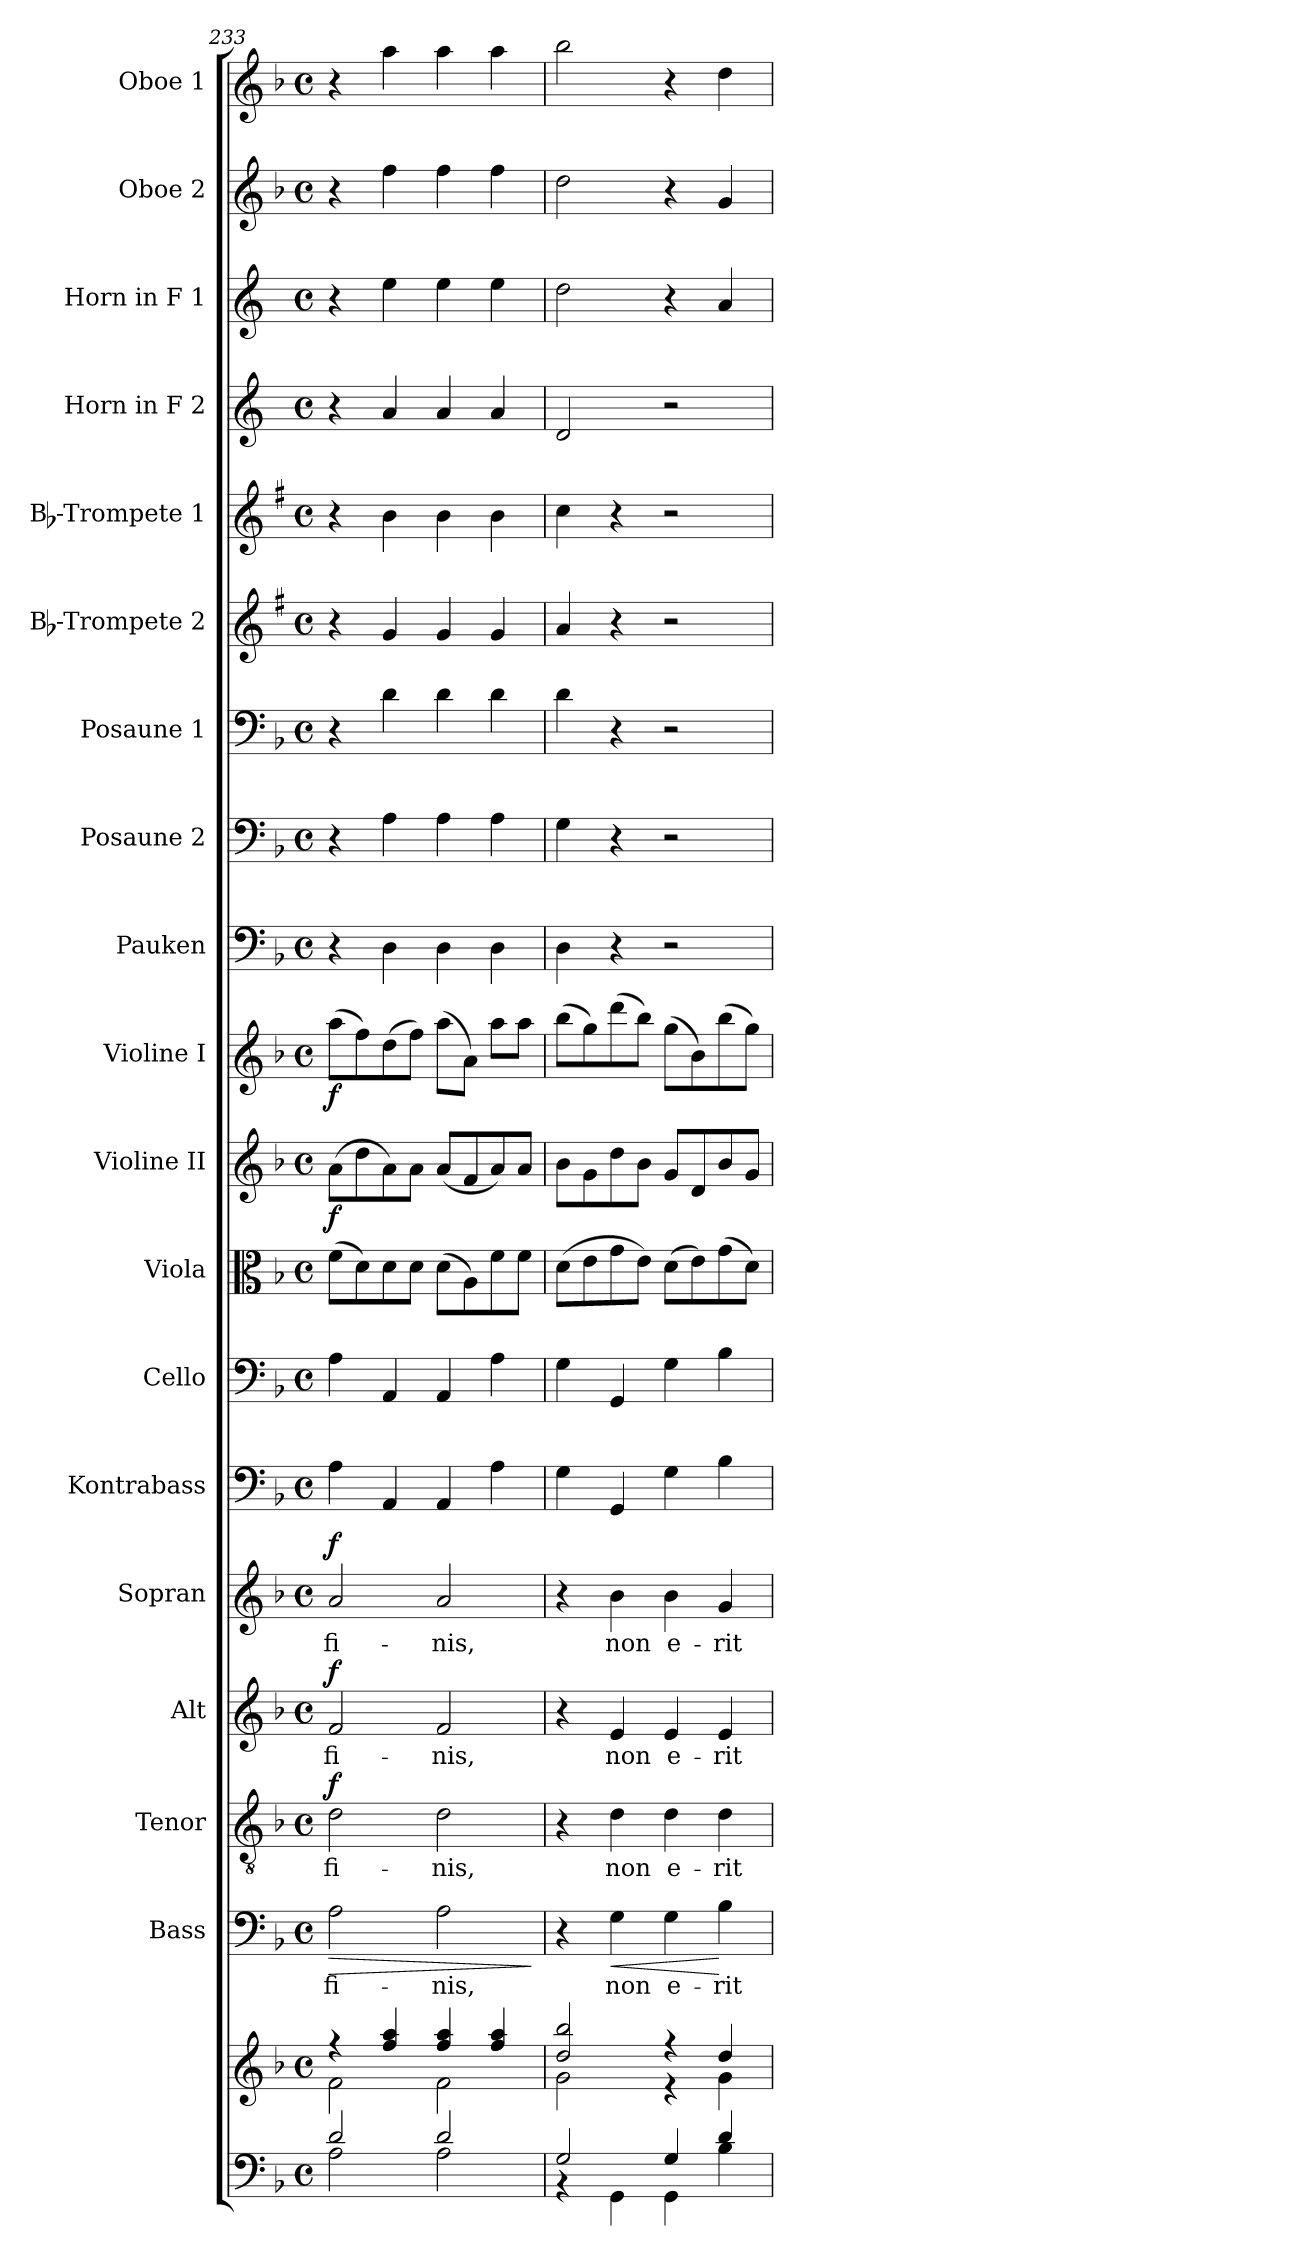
**kern	**kern	**kern	**text	**dynam	**kern	**text	**dynam	**kern	**text	**dynam	**kern	**text	**dynam	**kern	**kern	**kern	**kern	**dynam	**kern	**dynam	**kern	**kern	**kern	**kern	**kern	**kern	**kern	**kern	**kern
*part19	*part19	*part18	*part18	*part18	*part17	*part17	*part17	*part16	*part16	*part16	*part15	*part15	*part15	*part14	*part13	*part12	*part11	*part11	*part10	*part10	*part9	*part8	*part7	*part6	*part5	*part4	*part3	*part2	*part1
*staff20	*staff19	*staff18	*staff18	*staff18	*staff17	*staff17	*staff17	*staff16	*staff16	*staff16	*staff15	*staff15	*staff15	*staff14	*staff13	*staff12	*staff11	*staff11	*staff10	*staff10	*staff9	*staff8	*staff7	*staff6	*staff5	*staff4	*staff3	*staff2	*staff1
*	*	*I"Bass	*	*	*I"Tenor	*	*	*I"Alt	*	*	*I"Sopran	*	*	*I"Kontrabass	*I"Cello	*I"Viola	*I"Violine II	*	*I"Violine I	*	*I"Pauken	*I"Posaune 2	*I"Posaune 1	*I"Bb-Trompete 2	*I"Bb-Trompete 1	*I"Horn in F 2	*I"Horn in F 1	*I"Oboe 2	*I"Oboe 1
*	*	*I'B.	*	*	*I'T.	*	*	*I'A.	*	*	*I'S.	*	*	*I'Kb.	*	*I'Vla.	*I'Vl. II	*	*I'Vl. I	*	*I'Pk.	*I'Pos. 2	*I'Pos. 1	*I'Bb Trp. 2	*I'Bb Trp. 1	*	*	*I'Ob. 2	*I'Ob. 1
!!LO:PB:g=z
*clefF4	*clefG2	*clefF4	*	*	*clefGv2	*	*	*clefG2	*	*	*clefG2	*	*	*clefF4	*clefF4	*clefC3	*clefG2	*	*clefG2	*	*clefF4	*clefF4	*clefF4	*clefG2	*clefG2	*clefG2	*clefG2	*clefG2	*clefG2
*	*	*	*	*	*	*	*	*	*	*	*	*	*	*ITrd7c12	*	*	*	*	*	*	*	*	*	*ITrd1c2	*ITrd1c2	*ITrd4c7	*ITrd4c7	*	*
*k[b-]	*k[b-]	*k[b-]	*	*	*k[b-]	*	*	*k[b-]	*	*	*k[b-]	*	*	*k[b-]	*k[b-]	*k[b-]	*k[b-]	*	*k[b-]	*	*k[b-]	*k[b-]	*k[b-]	*k[b-]	*k[b-]	*k[b-]	*k[b-]	*k[b-]	*k[b-]
*F:	*F:	*F:	*	*	*F:	*	*	*F:	*	*	*F:	*	*	*F:	*F:	*F:	*F:	*	*F:	*	*F:	*F:	*F:	*F:	*F:	*F:	*F:	*F:	*F:
*M4/4	*M4/4	*M4/4	*	*	*M4/4	*	*	*M4/4	*	*	*M4/4	*	*	*M4/4	*M4/4	*M4/4	*M4/4	*	*M4/4	*	*M4/4	*M4/4	*M4/4	*M4/4	*M4/4	*M4/4	*M4/4	*M4/4	*M4/4
*met(c)	*met(c)	*met(c)	*	*	*met(c)	*	*	*met(c)	*	*	*met(c)	*	*	*met(c)	*met(c)	*met(c)	*met(c)	*	*met(c)	*	*met(c)	*met(c)	*met(c)	*met(c)	*met(c)	*met(c)	*met(c)	*met(c)	*met(c)
=233	=233	=233	=233	=233	=233	=233	=233	=233	=233	=233	=233	=233	=233	=233	=233	=233	=233	=233	=233	=233	=233	=233	=233	=233	=233	=233	=233	=233	=233
*^	*^	*	*	*	*	*	*	*	*	*	*	*	*	*	*	*	*	*	*	*	*	*	*	*	*	*	*	*	*
!	!	!	!	!	!LO:LY:b	!LO:HP:b	!	!LO:LY:b	!LO:DY:a	!	!LO:LY:b	!LO:DY:a	!	!LO:LY:b	!LO:DY:a	!	!	!	!	!LO:DY:b	!	!LO:DY:b	!	!	!	!	!	!	!	!	!
2d/	2A\	4rff	2f\	2A\	fi-	>	2d\	fi-	f	2f/	fi-	f	2a/	fi-	f	4AA\	4A\	(>8f\L	(>8a\L	f	(>8aa\L	f	4r	4r	4r	4r	4r	4r	4r	4r	4r
.	.	.	.	.	.	.	.	.	.	.	.	.	.	.	.	.	.	8d\)	8dd\	.	8ff\)	.	.	.	.	.	.	.	.	.	.
.	.	4ff/ 4aa/	.	.	.	.	.	.	.	.	.	.	.	.	.	4AAA/	4AA/	8d\	8a\)	.	(>8dd\	.	4D\	4A\	4d\	4f/	4a\	4d/	4a\	4ff\	4aa\
.	.	.	.	.	.	.	.	.	.	.	.	.	.	.	.	.	.	8d\J	8a\J	.	8ff\J)	.	.	.	.	.	.	.	.	.	.
!	!	!	!	!	!LO:LY:b	!	!	!LO:LY:b	!	!	!LO:LY:b	!	!	!LO:LY:b	!	!	!	!	!	!	!	!	!	!	!	!	!	!	!	!	!
2d/	2A\	4ff/ 4aa/	2f\	2A\	-nis,	.	2d\	-nis,	.	2f/	-nis,	.	2a/	-nis,	.	4AAA/	4AA/	(>8d\L	(<8a/L	.	(>8aa\L	.	4D\	4A\	4d\	4f/	4a\	4d/	4a\	4ff\	4aa\
.	.	.	.	.	.	.	.	.	.	.	.	.	.	.	.	.	.	8A\)	8f/	.	8a\J)	.	.	.	.	.	.	.	.	.	.
.	.	4ff/ 4aa/	.	.	.	.	.	.	.	.	.	.	.	.	.	4AA\	4A\	8f\	8a/)	.	8aa\L	.	4D\	4A\	4d\	4f/	4a\	4d/	4a\	4ff\	4aa\
.	.	.	.	.	.	.	.	.	.	.	.	.	.	.	.	.	.	8f\J	8a/J	.	8aa\J	.	.	.	.	.	.	.	.	.	.
*v	*v	*	*	*	*	*	*	*	*	*	*	*	*	*	*	*	*	*	*	*	*	*	*	*	*	*	*	*	*	*	*
*	*v	*v	*	*	*	*	*	*	*	*	*	*	*	*	*	*	*	*	*	*	*	*	*	*	*	*	*	*	*	*
.	.	.	.	]	.	.	.	.	.	.	.	.	.	.	.	.	.	.	.	.	.	.	.	.	.	.	.	.	.
=234	=234	=234	=234	=234	=234	=234	=234	=234	=234	=234	=234	=234	=234	=234	=234	=234	=234	=234	=234	=234	=234	=234	=234	=234	=234	=234	=234	=234	=234
*^	*^	*	*	*	*	*	*	*	*	*	*	*	*	*	*	*	*	*	*	*	*	*	*	*	*	*	*	*	*
2G/	4rAA	2dd/ 2bb-/	2g\	4r	.	.	4r	.	.	4r	.	.	4r	.	.	4GG\	4G\	(>8d\L	8b-\L	.	(>8bb-\L	.	4D\	4G\	4d\	4g/	4b-\	2G/	2g\	2dd\	2bb-\
.	.	.	.	.	.	.	.	.	.	.	.	.	.	.	.	.	.	8e\	8g\	.	8gg\)	.	.	.	.	.	.	.	.	.	.
!	!	!	!	!	!LO:LY:b	!LO:HP:b	!	!LO:LY:b	!	!	!LO:LY:b	!	!	!LO:LY:b	!	!	!	!	!	!	!	!	!	!	!	!	!	!	!	!	!
.	4GG\	.	.	4G\	non	<	4d\	non	.	4e/	non	.	4b-\	non	.	4GGG/	4GG/	8g\	8dd\	.	(>8ddd\	.	4r	4r	4r	4r	4r	.	.	.	.
.	.	.	.	.	.	.	.	.	.	.	.	.	.	.	.	.	.	8e\J)	8b-\J	.	8bb-\J)	.	.	.	.	.	.	.	.	.	.
!	!	!	!	!	!LO:LY:b	!	!	!LO:LY:b	!	!	!LO:LY:b	!	!	!LO:LY:b	!	!	!	!	!	!	!	!	!	!	!	!	!	!	!	!	!
4G/	4GG\	4r	4r	4G\	e-	.	4d\	e-	.	4e/	e-	.	4b-\	e-	.	4GG\	4G\	(>8d\L	8g/L	.	(>8gg\L	.	2r	2r	2r	2r	2r	2r	4r	4r	4r
.	.	.	.	.	.	.	.	.	.	.	.	.	.	.	.	.	.	8e\)	8d/	.	8b-\)	.	.	.	.	.	.	.	.	.	.
!	!	!	!	!	!LO:LY:b	!	!	!LO:LY:b	!	!	!LO:LY:b	!	!	!LO:LY:b	!	!	!	!	!	!	!	!	!	!	!	!	!	!	!	!	!
4d/	4B-\	4dd/	4g\	4B-\	-rit	[	4d\	-rit	.	4e/	-rit	.	4g/	-rit	.	4BB-\	4B-\	(>8g\	8b-/	.	(>8bb-\	.	.	.	.	.	.	.	4d/	4g/	4dd\
.	.	.	.	.	.	.	.	.	.	.	.	.	.	.	.	.	.	8d\J)	8g/J	.	8gg\J)	.	.	.	.	.	.	.	.	.	.
*v	*v	*	*	*	*	*	*	*	*	*	*	*	*	*	*	*	*	*	*	*	*	*	*	*	*	*	*	*	*	*	*
*	*v	*v	*	*	*	*	*	*	*	*	*	*	*	*	*	*	*	*	*	*	*	*	*	*	*	*	*	*	*	*
=	=	=	=	=	=	=	=	=	=	=	=	=	=	=	=	=	=	=	=	=	=	=	=	=	=	=	=	=	=
*-	*-	*-	*-	*-	*-	*-	*-	*-	*-	*-	*-	*-	*-	*-	*-	*-	*-	*-	*-	*-	*-	*-	*-	*-	*-	*-	*-	*-	*-
